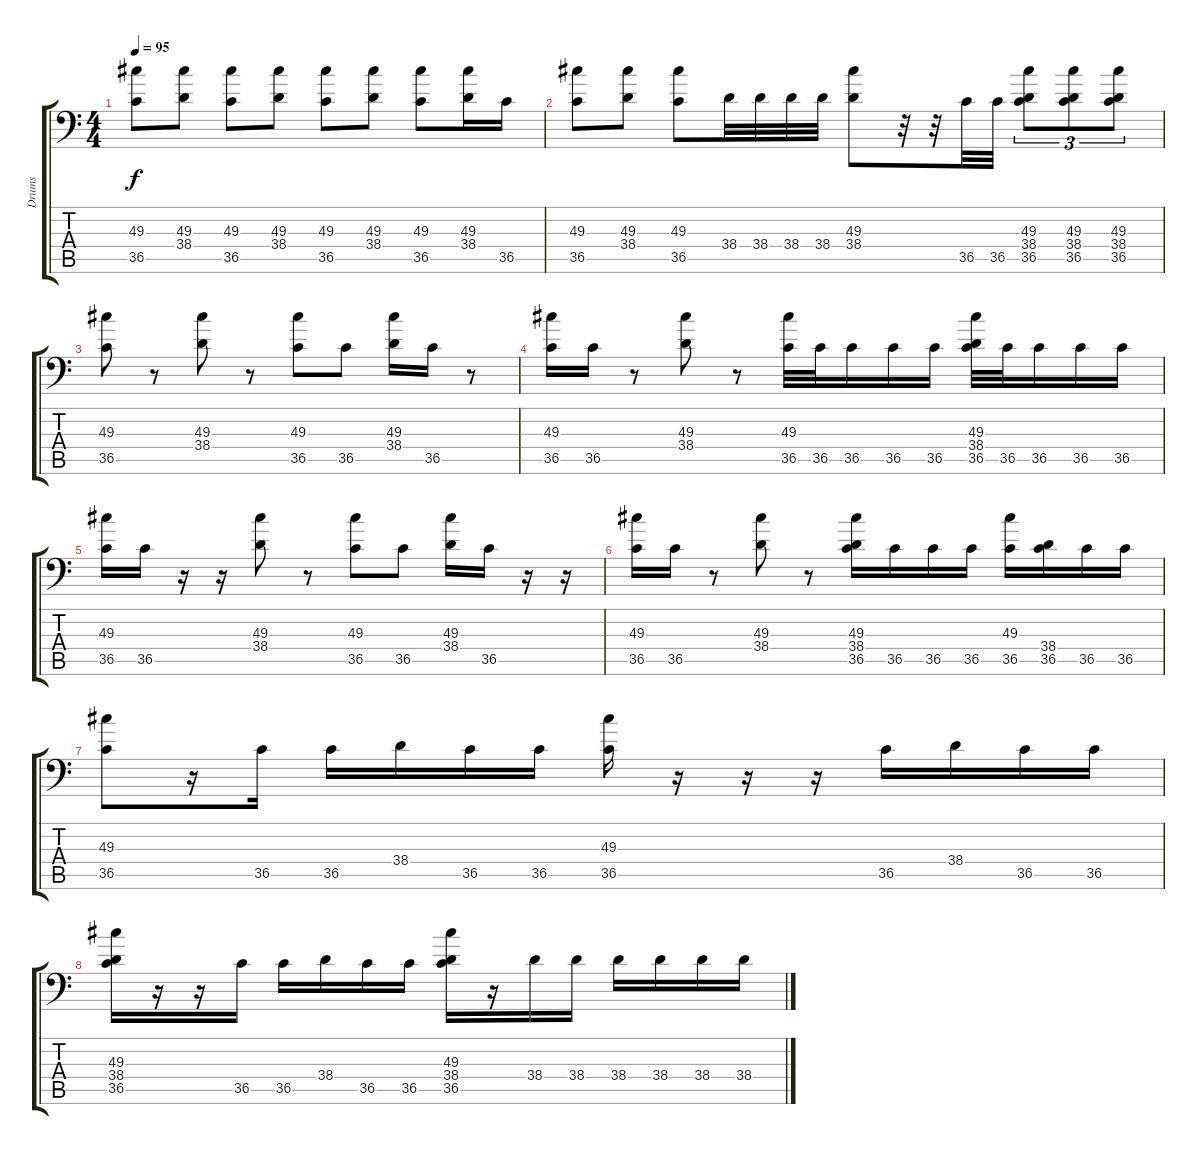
\track ("Drums" "Drums") {instrument acousticgrandpiano}
\staff {score tabs}
\tuning (C-1 C-1 C-1 C-1 C-1 C-1) {hide}
\ts (4 4)
\tempo 95
\clef f4
\ks c
(49.3 36.5).8{dy f} (49.3 38.4).8 (49.3 36.5).8 (49.3 38.4).8 (49.3 36.5).8 (49.3 38.4).8 (49.3 36.5).8 (49.3 38.4).16 36.5.16 |
(49.3 36.5).8 (49.3 38.4).8 (49.3 36.5).8 38.4.32 38.4.32 38.4.32 38.4.32 (49.3 38.4).8 r.32 r.32 36.5.32 36.5.32 (49.3 38.4 36.5).8{tu (3 2)} (49.3 38.4 36.5).8{tu (3 2)} (49.3 38.4 36.5).8{tu (3 2)} |
(49.3 36.5).8 r.8 (49.3 38.4).8 r.8 (49.3 36.5).8 36.5.8 (49.3 38.4).16 36.5.16 r.8 |
(49.3 36.5).16 36.5.16 r.8 (49.3 38.4).8 r.8 (49.3 36.5).32 36.5.32 36.5.16 36.5.16 36.5.16 (49.3 38.4 36.5).32 36.5.32 36.5.16 36.5.16 36.5.16 |
(49.3 36.5).16 36.5.16 r.16 r.16 (49.3 38.4).8 r.8 (49.3 36.5).8 36.5.8 (49.3 38.4).16 36.5.16 r.16 r.16 |
(49.3 36.5).16 36.5.16 r.8 (49.3 38.4).8 r.8 (49.3 38.4 36.5).16 36.5.16 36.5.16 36.5.16 (49.3 36.5).16 (38.4 36.5).16 36.5.16 36.5.16 |
(49.3 36.5).8 r.16 36.5.16 36.5.16 38.4.16 36.5.16 36.5.16 (49.3 36.5).16 r.16 r.16 r.16 36.5.16 38.4.16 36.5.16 36.5.16 |
(49.3 38.4 36.5).16 r.16 r.16 36.5.16 36.5.16 38.4.16 36.5.16 36.5.16 (49.3 38.4 36.5).16 r.16 38.4.16 38.4.16 38.4.16 38.4.16 38.4.16 38.4.16
